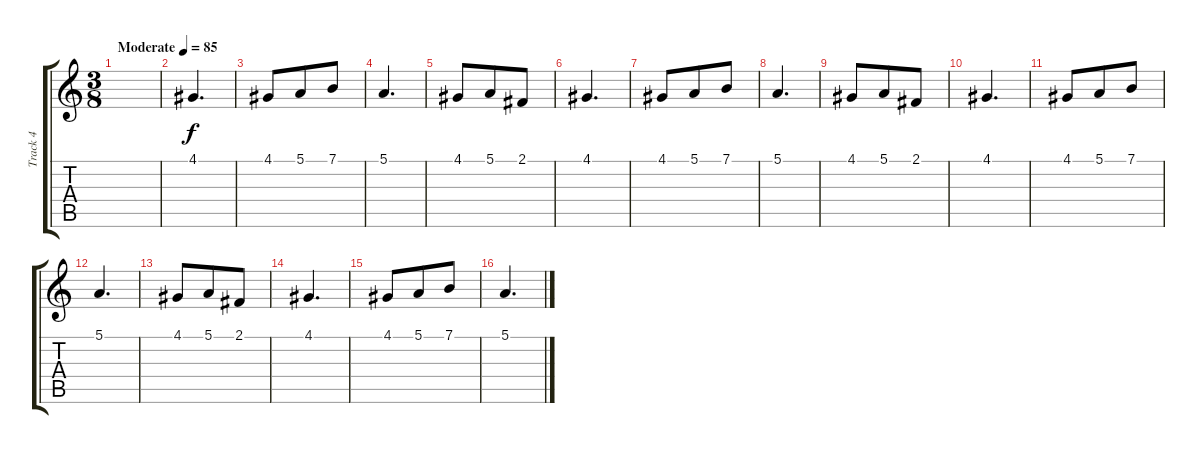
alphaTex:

\track ("Track 4" "Track 4") {instrument brightacousticpiano}
\staff {score tabs}
\tuning (E4 B3 G3 D3 A2 E2) {hide}
\ts (3 8)
\tempo (85 "Moderate")
\clef g2
\ks c
|
4.1.4{d} |
4.1.8 5.1.8 7.1.8 |
5.1.4{d} |
4.1.8 5.1.8 2.1.8 |
4.1.4{d} |
4.1.8 5.1.8 7.1.8 |
5.1.4{d} |
4.1.8 5.1.8 2.1.8 |
4.1.4{d} |
4.1.8 5.1.8 7.1.8 |
5.1.4{d} |
4.1.8 5.1.8 2.1.8 |
4.1.4{d} |
4.1.8 5.1.8 7.1.8 |
5.1.4{d}
